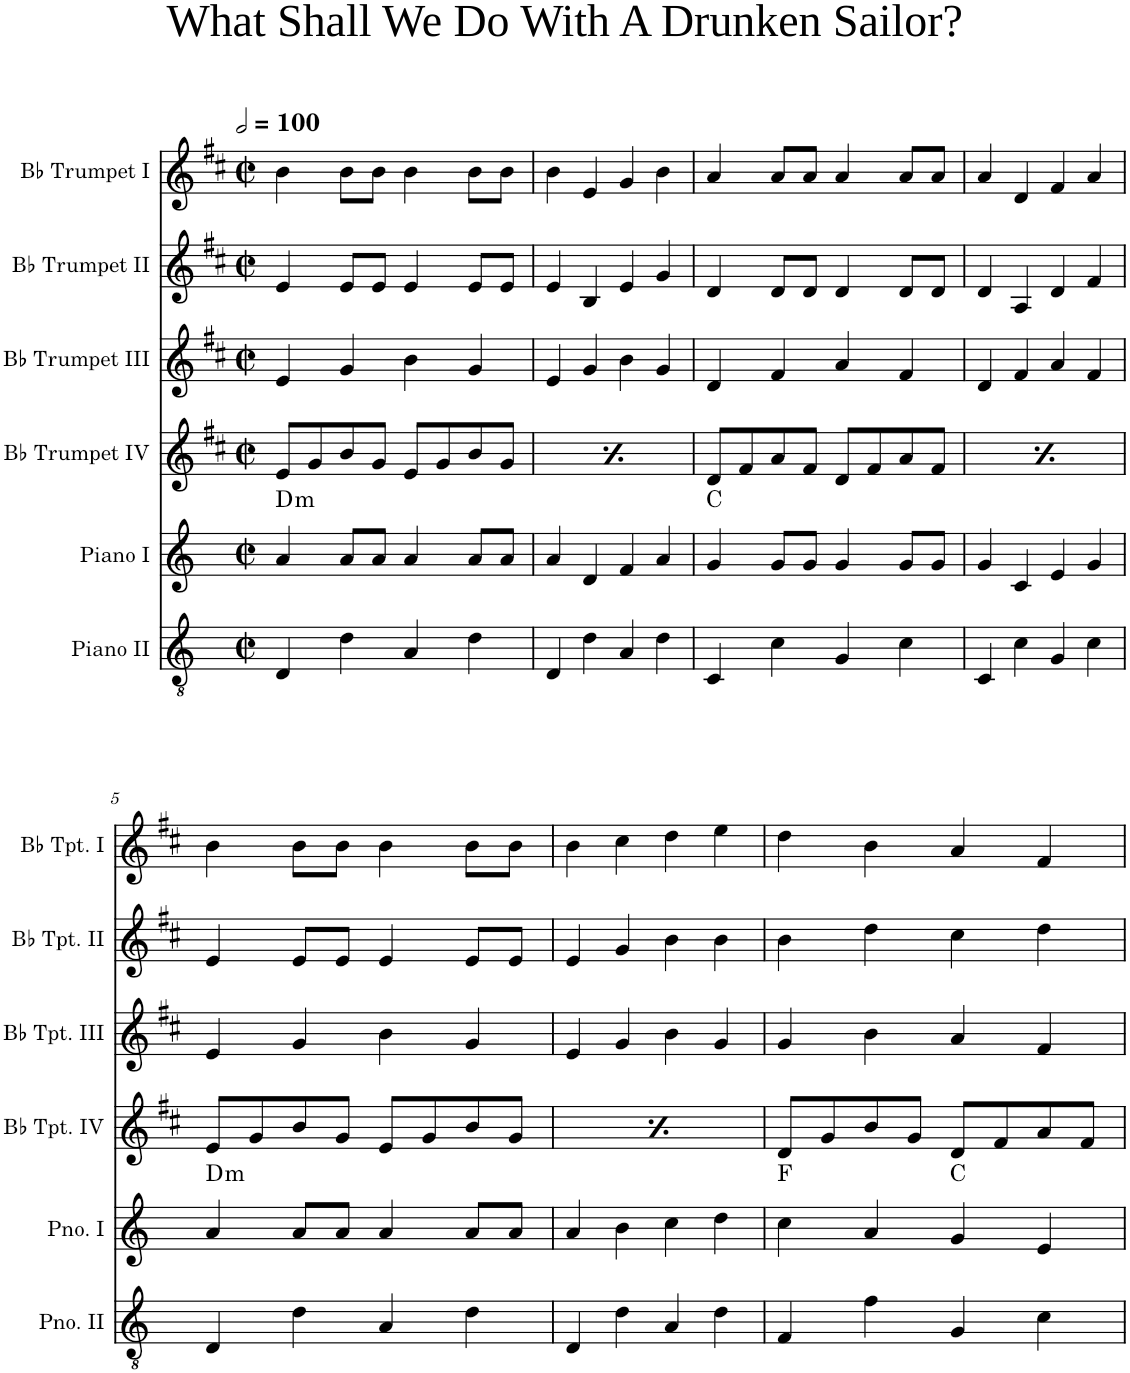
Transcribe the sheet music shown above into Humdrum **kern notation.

**kern	**kern	**harte	**kern	**kern	**kern	**kern
*part6	*part5	*part5	*part4	*part3	*part2	*part1
*staff6	*staff5	*	*staff4	*staff3	*staff2	*staff1
*I"Piano II	*I"Piano I	*	*I"Bb Trumpet IV	*I"Bb Trumpet III	*I"Bb Trumpet II	*I"Bb Trumpet I
*I'Pno. II	*I'Pno. I	*	*I'Bb Tpt. IV	*I'Bb Tpt. III	*I'Bb Tpt. II	*I'Bb Tpt. I
*clefGv2	*clefG2	*	*clefG2	*clefG2	*clefG2	*clefG2
*	*	*	*Trd1c2	*Trd1c2	*Trd1c2	*Trd1c2
*k[]	*k[]	*	*k[f#c#]	*k[f#c#]	*k[f#c#]	*k[f#c#]
*M2/2	*M2/2	*	*M2/2	*M2/2	*M2/2	*M2/2
*met(c|)	*met(c|)	*	*met(c|)	*met(c|)	*met(c|)	*met(c|)
*MM200	*MM200	*	*MM200	*MM200	*MM200	*MM200
=1	=1	=1	=1	=1	=1	=1
!	!	!LO:H:kt=m	!	!	!	!
4D/	4a/	D:min	8e/L	4e/	4e/	4b\
.	.	.	8g/	.	.	.
4d\	8a/L	.	8b/	4g/	8e/L	8b\L
.	8a/J	.	8g/J	.	8e/J	8b\J
4A/	4a/	.	8e/L	4b\	4e/	4b\
.	.	.	8g/	.	.	.
4d\	8a/L	.	8b/	4g/	8e/L	8b\L
.	8a/J	.	8g/J	.	8e/J	8b\J
=2	=2	=2	=2	=2	=2	=2
4D/	4a/	.	8e/L	4e/	4e/	4b\
.	.	.	8g/	.	.	.
4d\	4d/	.	8b/	4g/	4B/	4e/
.	.	.	8g/J	.	.	.
4A/	4f/	.	8e/L	4b\	4e/	4g/
.	.	.	8g/	.	.	.
4d\	4a/	.	8b/	4g/	4g/	4b\
.	.	.	8g/J	.	.	.
=3	=3	=3	=3	=3	=3	=3
4C/	4g/	C:maj	8d/L	4d/	4d/	4a/
.	.	.	8f#/	.	.	.
4c\	8g/L	.	8a/	4f#/	8d/L	8a/L
.	8g/J	.	8f#/J	.	8d/J	8a/J
4G/	4g/	.	8d/L	4a/	4d/	4a/
.	.	.	8f#/	.	.	.
4c\	8g/L	.	8a/	4f#/	8d/L	8a/L
.	8g/J	.	8f#/J	.	8d/J	8a/J
=4	=4	=4	=4	=4	=4	=4
4C/	4g/	.	8d/L	4d/	4d/	4a/
.	.	.	8f#/	.	.	.
4c\	4c/	.	8a/	4f#/	4A/	4d/
.	.	.	8f#/J	.	.	.
4G/	4e/	.	8d/L	4a/	4d/	4f#/
.	.	.	8f#/	.	.	.
4c\	4g/	.	8a/	4f#/	4f#/	4a/
.	.	.	8f#/J	.	.	.
!!LO:LB:g=z
=5	=5	=5	=5	=5	=5	=5
!	!	!LO:H:kt=m	!	!	!	!
4D/	4a/	D:min	8e/L	4e/	4e/	4b\
.	.	.	8g/	.	.	.
4d\	8a/L	.	8b/	4g/	8e/L	8b\L
.	8a/J	.	8g/J	.	8e/J	8b\J
4A/	4a/	.	8e/L	4b\	4e/	4b\
.	.	.	8g/	.	.	.
4d\	8a/L	.	8b/	4g/	8e/L	8b\L
.	8a/J	.	8g/J	.	8e/J	8b\J
=6	=6	=6	=6	=6	=6	=6
4D/	4a/	.	8e/L	4e/	4e/	4b\
.	.	.	8g/	.	.	.
4d\	4b\	.	8b/	4g/	4g/	4cc#\
.	.	.	8g/J	.	.	.
4A/	4cc\	.	8e/L	4b\	4b\	4dd\
.	.	.	8g/	.	.	.
4d\	4dd\	.	8b/	4g/	4b\	4ee\
.	.	.	8g/J	.	.	.
=7	=7	=7	=7	=7	=7	=7
4F/	4cc\	F:maj	8d/L	4g/	4b\	4dd\
.	.	.	8g/	.	.	.
4f\	4a/	.	8b/	4b\	4dd\	4b\
.	.	.	8g/J	.	.	.
4G/	4g/	C:maj	8d/L	4a/	4cc#\	4a/
.	.	.	8f#/	.	.	.
4c\	4e/	.	8a/	4f#/	4dd\	4f#/
.	.	.	8f#/J	.	.	.
=	=	=	=	=	=	=
*-	*-	*-	*-	*-	*-	*-
